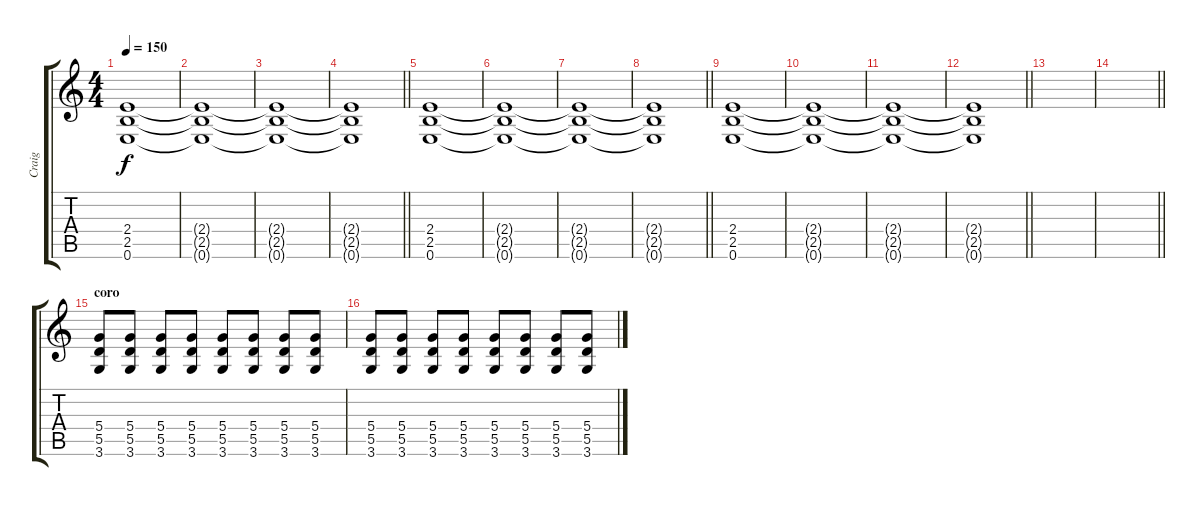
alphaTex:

\track ("Craig" "Craig") {instrument distortionguitar}
\staff {score tabs}
\tuning (E4 B3 G3 D3 A2 E2) {hide}
\ts (4 4)
\tempo 150
\clef g2
\ks c
(2.4 2.5 0.6).1{dy f} |
(2.4{t} 2.5{t} 0.6{t}).1 |
(2.4{t} 2.5{t} 0.6{t}).1 |
\barLineRight lightlight
(2.4{t} 2.5{t} 0.6{t}).1 |
(2.4 2.5 0.6).1 |
(2.4{t} 2.5{t} 0.6{t}).1 |
(2.4{t} 2.5{t} 0.6{t}).1 |
\barLineRight lightlight
(2.4{t} 2.5{t} 0.6{t}).1 |
(2.4 2.5 0.6).1 |
(2.4{t} 2.5{t} 0.6{t}).1 |
(2.4{t} 2.5{t} 0.6{t}).1 |
\barLineRight lightlight
(2.4{t} 2.5{t} 0.6{t}).1 |
|
\barLineRight lightlight
|
\section ("" "coro")
(5.4 5.5 3.6).8 (5.4 5.5 3.6).8 (5.4 5.5 3.6).8 (5.4 5.5 3.6).8 (5.4 5.5 3.6).8 (5.4 5.5 3.6).8 (5.4 5.5 3.6).8 (5.4 5.5 3.6).8 |
(5.4 5.5 3.6).8 (5.4 5.5 3.6).8 (5.4 5.5 3.6).8 (5.4 5.5 3.6).8 (5.4 5.5 3.6).8 (5.4 5.5 3.6).8 (5.4 5.5 3.6).8 (5.4 5.5 3.6).8
